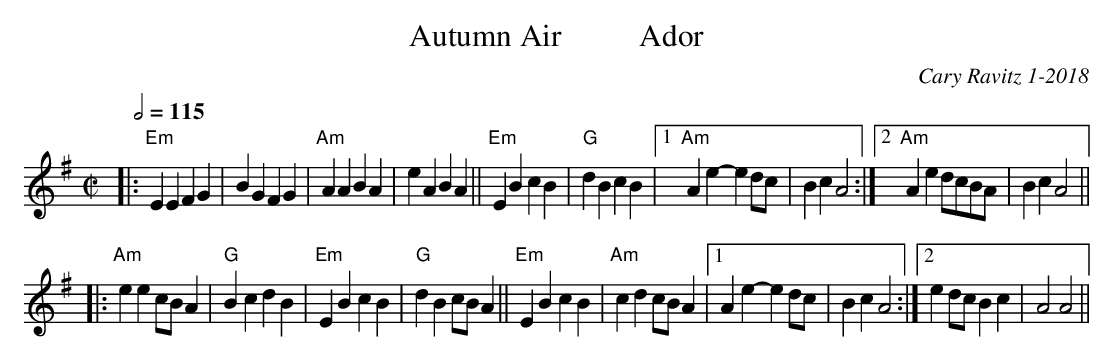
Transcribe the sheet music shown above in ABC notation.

X:1
T: Autumn Air          Ador
C: Cary Ravitz 1-2018
M: C|
L: 1/8
Q: 1/2=115
K: Ador
|: "Em" E2 E2 F2 G2 | B2 G2 F2 G2 | "Am"A2A2B2  A2 | e2 A2 B2A2 || "Em"E2 B2 c2 B2 | "G"d2  B2 c2B2 | [1 "Am"A2 e2 - e2 dc | B2 c2 A4 :| [2 "Am"A2 e2 dcBA | B2 c2 A4 ||
|: "Am" e2 e2 cB A2 | "G" B2 c2 d2 B2 | "Em"E2B2 c2B2 | "G"d2  B2 cBA2 || "Em"E2 B2 c2 B2 | "Am"c2d2 cBA2 | [1 A2 e2 - e2 dc | B2 c2 A4 :| [2 e2 dc B2 c2 | A4 A4 ||
